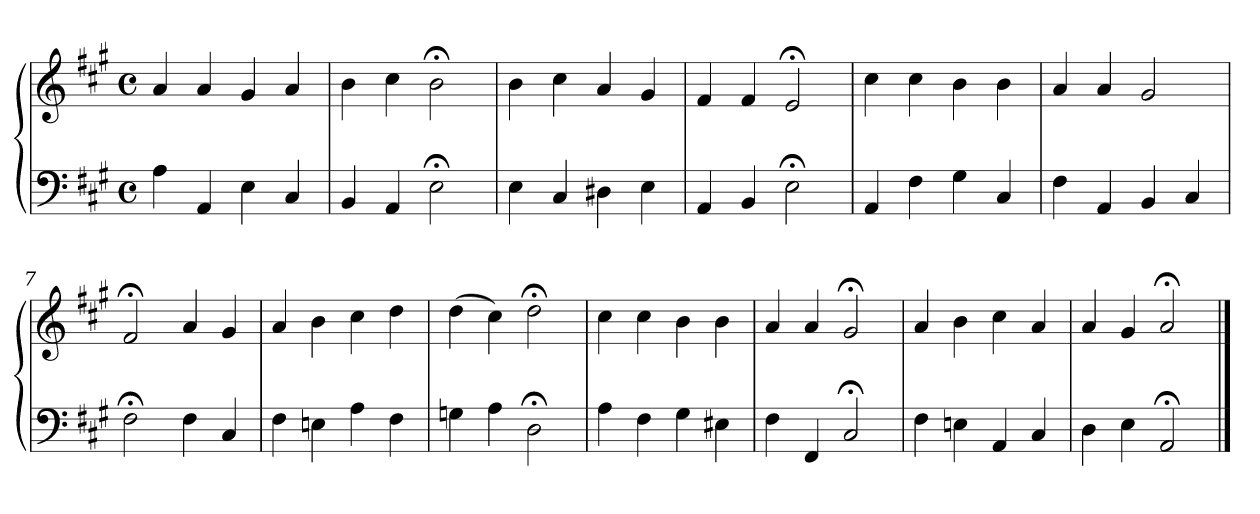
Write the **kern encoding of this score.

**kern	**kern
*part1	*part1
*staff2	*staff1
*clefF4	*clefG2
*k[f#c#g#]	*k[f#c#g#]
*M4/4	*M4/4
*met(c)	*met(c)
=1	=1
4A	4a
4AA	4a
4E	4g#
4C#	4a
=2	=2
4BB	4b
4AA	4cc#
2E;<	2b;<
=3	=3
4E	4b
4C#	4cc#
4D#X	4a
4E	4g#
=4	=4
4AA	4f#
4BB	4f#
2E;<	2e;<
=5	=5
4AA	4cc#
4F#	4cc#
4G#	4b
4C#	4b
=6	=6
4F#	4a
4AA	4a
4BB	2g#
4C#	.
=7	=7
2F#;<	2f#;<
4F#	4a
4C#	4g#
=8	=8
4F#	4a
4En	4b
4A	4cc#
4F#	4dd
!!LO:LB:g=z
=9	=9
4Gn	(4dd
4A	4cc#)
2D;<	2dd;<
=10	=10
4A	4cc#
4F#	4cc#
4G#	4b
4E#X	4b
=11	=11
4F#	4a
4FF#	4a
2C#;<	2g#;<
=12	=12
4F#	4a
4En	4b
4AA	4cc#
4C#	4a
=13	=13
4D	4a
4E	4g#
2AA;<	2a;<
==	==
*-	*-
